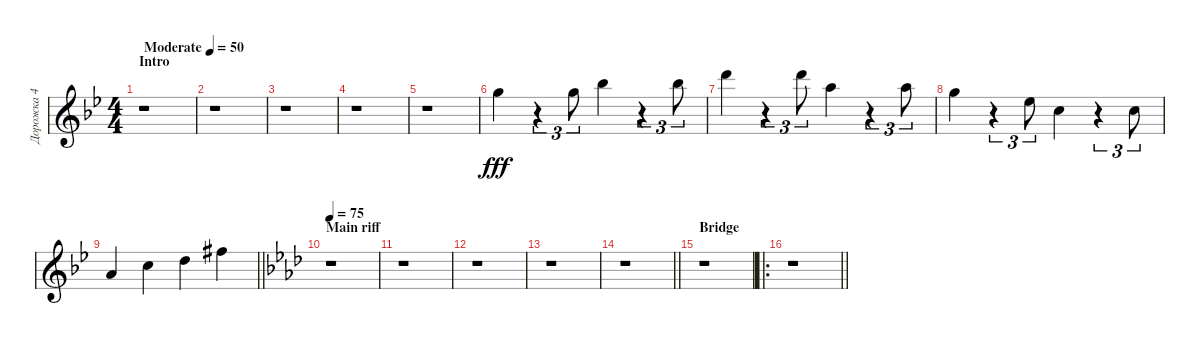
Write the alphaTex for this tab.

\track ("Дорожка 4" "Дорожка 4") {instrument violin}
\staff {score}
\tuning (E4 B3 G3 D3 A2 E2) {hide}
\ts (4 4)
\section ("" "Intro")
\tempo (50 "Moderate")
\clef g2
\ks gminor
r.1{dy fff instrument violin} |
r.1 |
r.1 |
r.1 |
r.1 |
15.1.4 r.4{tu (3 2)} 15.1.8{tu (3 2)} 18.1.4 r.4{tu (3 2)} 18.1.8{tu (3 2)} |
22.1.4 r.4{tu (3 2)} 22.1.8{tu (3 2)} 22.2.4 r.4{tu (3 2)} 22.2.8{tu (3 2)} |
20.2.4 r.4{tu (3 2)} 20.3.8{tu (3 2)} 17.3.4 r.4{tu (3 2)} 17.3.8{tu (3 2)} |
\barLineRight lightlight
14.3.4 13.2.4 15.2.4 14.1{acc #}.4 |
\section ("" "Main riff")
\tempo 75
\ks fminor
r.1 |
r.1 |
r.1 |
r.1 |
\barLineRight lightlight
r.1 |
\section ("" "Bridge")
r.1 |
\ro
\barLineRight lightlight
r.1
